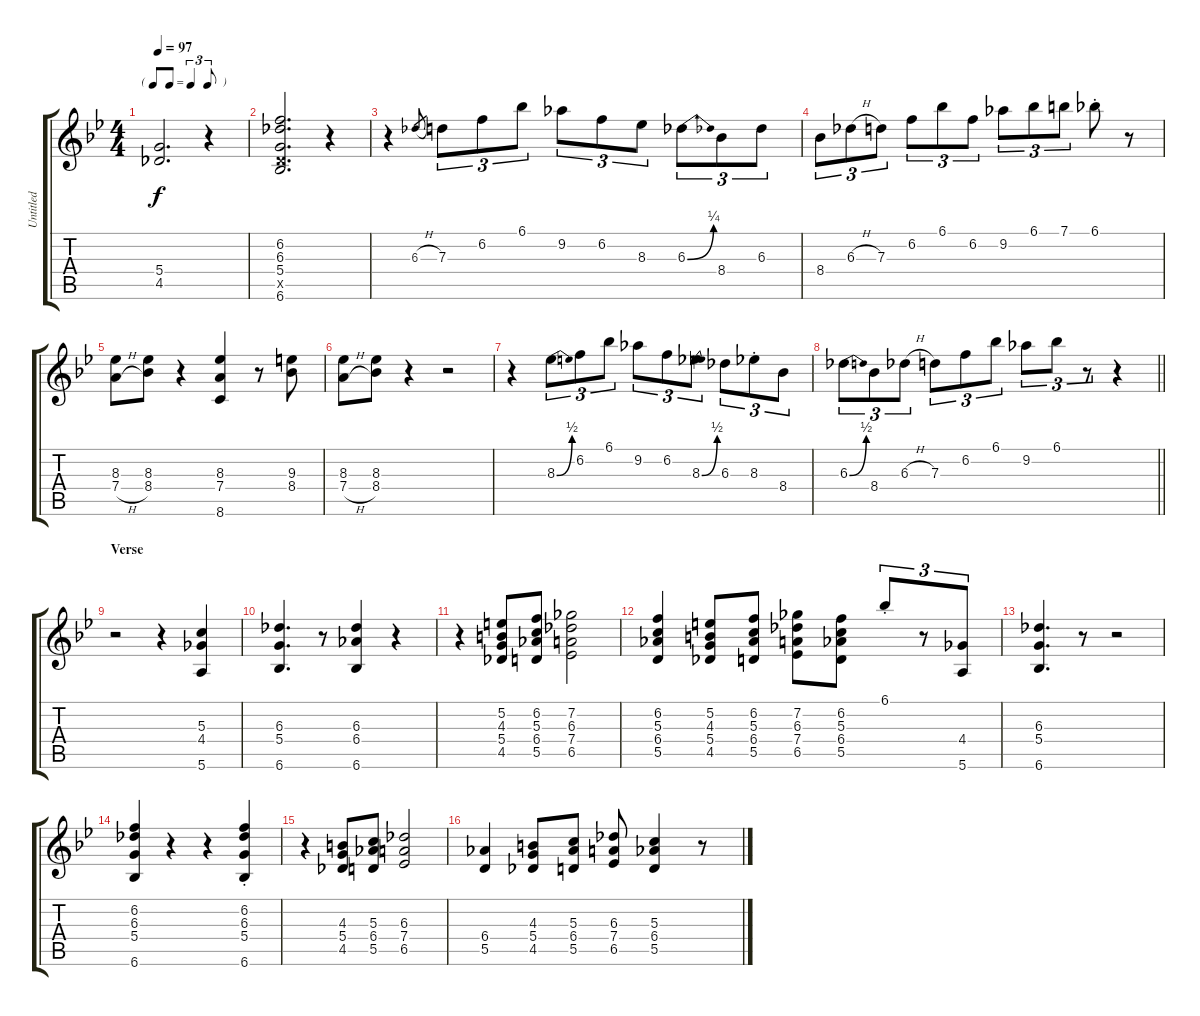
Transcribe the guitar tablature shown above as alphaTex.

\track ("Untitled" "Untitled") {instrument electricguitarjazz}
\staff {score tabs}
\tuning (E4 B3 G3 D3 A2 E2) {hide}
\ts (4 4)
\tf triplet8th
\tempo 97
\clef g2
\ks bb
(5.4 4.5).2{d dy f} r.4 |
(6.2 6.3 5.4 5.5{x} 6.6).2{d} r.4 |
r.4 6.3{h}.8{gr} 7.3.8{tu (3 2)} 6.2.8{tu (3 2)} 6.1.8{tu (3 2)} 9.2.8{tu (3 2)} 6.2.8{tu (3 2)} 8.3.8{tu (3 2)} 6.3{be (bend 0 0 60 1)}.8{tu (3 2)} 8.4.8{tu (3 2)} 6.3.8{tu (3 2)} |
8.4.8{tu (3 2)} 6.3{h}.8{tu (3 2)} 7.3.8{tu (3 2)} 6.2.8{tu (3 2)} 6.1.8{tu (3 2)} 6.2.8{tu (3 2)} 9.2.8{tu (3 2)} 6.1.8{tu (3 2)} 7.1.8{tu (3 2)} 6.1{st}.8 r.8 |
(8.3 7.4{h}).8 (8.3 8.4).8 r.4 (8.3 7.4 8.6).4 r.8 (9.3 8.4).8 |
(8.3 7.4{h}).8 (8.3 8.4).8 r.4 r.2 |
r.4 8.3{be (bend 0 0 60 2)}.8{tu (3 2)} 6.2.8{tu (3 2)} 6.1.8{tu (3 2)} 9.2.8{tu (3 2)} 6.2.8{tu (3 2)} 8.3{be (bend 0 0 60 2)}.8{tu (3 2)} 6.3.8{tu (3 2)} 8.3{st}.8{tu (3 2)} 8.4.8{tu (3 2)} |
\barLineRight lightlight
6.3{be (bend 0 0 60 2)}.8{tu (3 2)} 8.4.8{tu (3 2)} 6.3{h}.8{tu (3 2)} 7.3.8{tu (3 2)} 6.2.8{tu (3 2)} 6.1.8{tu (3 2)} 9.2.8{tu (3 2)} 6.1.8{tu (3 2)} r.8{tu (3 2)} r.4 |
\section ("" "Verse")
r.2 r.4 (5.3 4.4 5.6).4 |
(6.3 5.4 6.6).4{d} r.8 (6.3 6.4 6.6).4 r.4 |
r.4 (5.2 4.3 5.4 4.5).8 (6.2 5.3 6.4 5.5).8 (7.2 6.3 7.4 6.5).2 |
(6.2 5.3 6.4 5.5).4 (5.2 4.3 5.4 4.5).8 (6.2 5.3 6.4 5.5).8 (7.2 6.3 7.4 6.5).8 (6.2 5.3 6.4 5.5).8 6.1{st}.8{tu (3 2)} r.8{tu (3 2)} (4.4 5.6).8{tu (3 2)} |
(6.3 5.4 6.6).4{d} r.8 r.2 |
(6.2 6.3 5.4 6.6).4 r.4 r.4 (6.2{st} 6.3{st} 5.4{st} 6.6{st}).4 |
r.4 (4.3 5.4 4.5).8 (5.3 6.4 5.5).8 (6.3 7.4 6.5).2 |
(6.4 5.5).4 (4.3 5.4 4.5).8 (5.3 6.4 5.5).8 (6.3 7.4 6.5).8 (5.3 6.4 5.5).4 r.8
